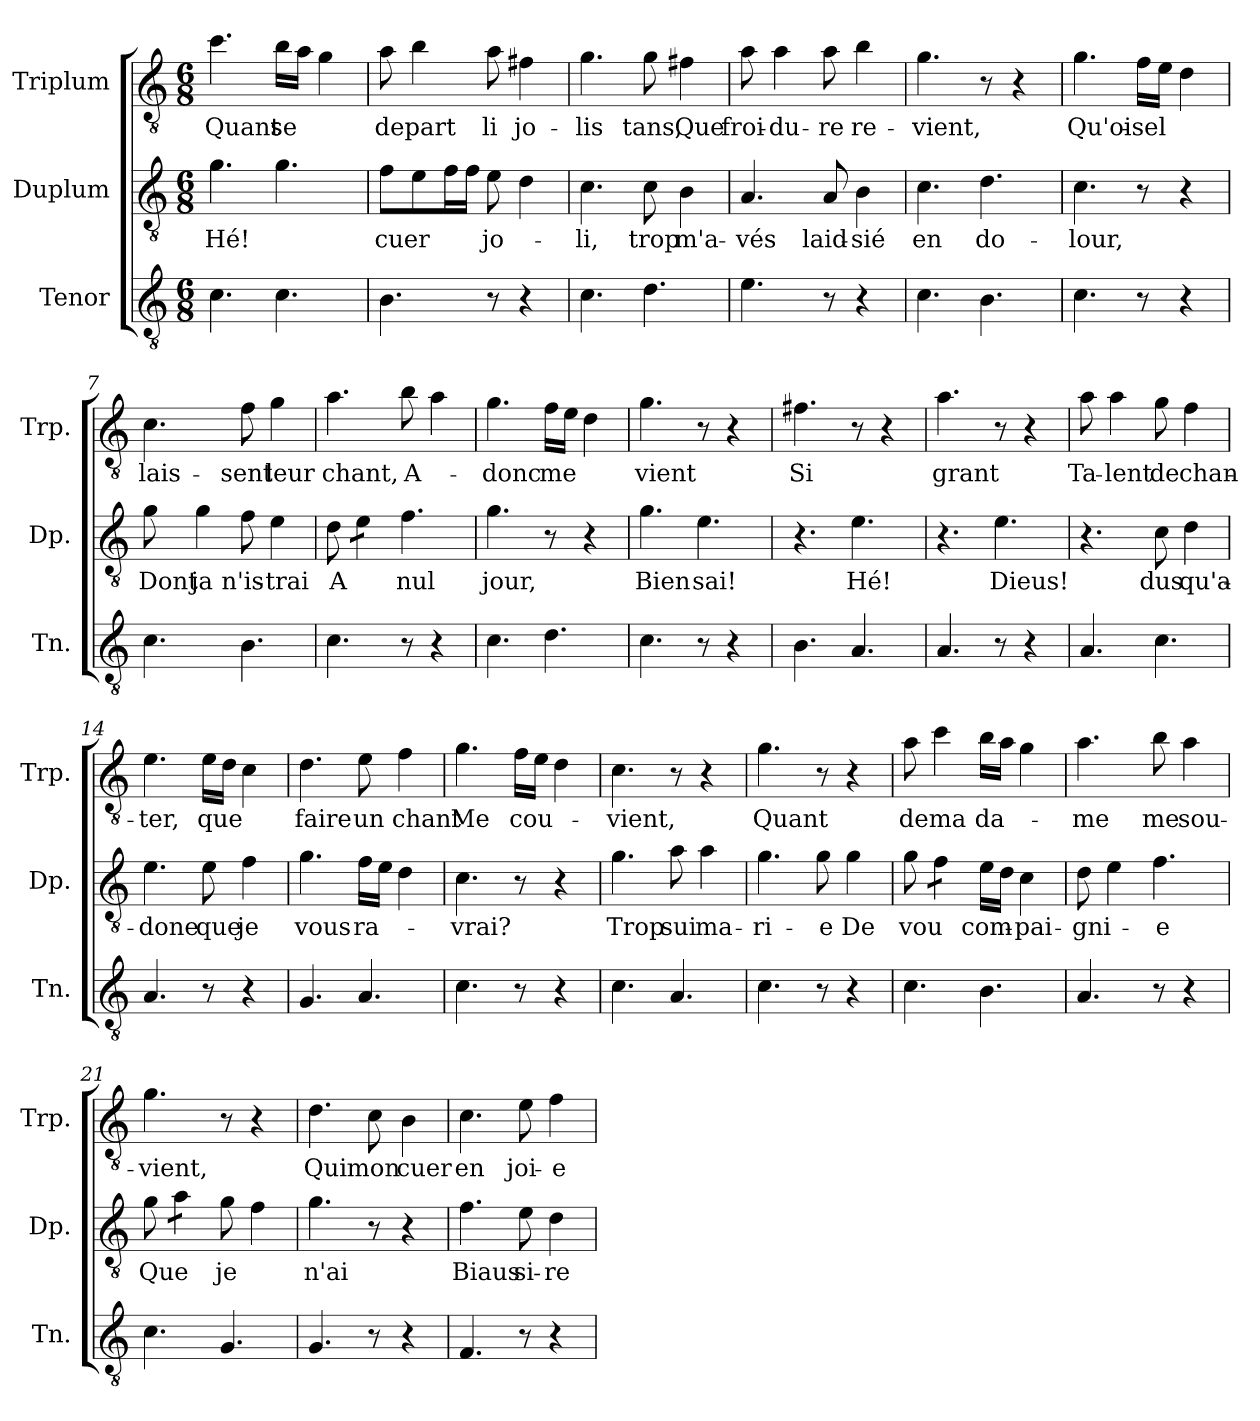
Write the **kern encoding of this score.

**kern	**kern	**text	**kern	**text
*part3	*part2	*part2	*part1	*part1
*staff3	*staff2	*staff2	*staff1	*staff1
*I"Tenor	*I"Duplum	*	*I"Triplum	*
*I'Tn.	*I'Dp.	*	*I'Trp.	*
*clefGv2	*clefGv2	*	*clefGv2	*
*k[]	*k[]	*	*k[]	*
*M6/8	*M6/8	*	*M6/8	*
=1	=1	=1	=1	=1
!	!	!LO:LY:b	!	!LO:LY:b
4.c\	4.g\	Hé!	4.cc\	Quant
!	!	!	!	!LO:LY:b
4.c\	4.g\	.	16b\LL	se
.	.	.	16a\JJ	.
.	.	.	4g\	.
=2	=2	=2	=2	=2
!	!	!LO:LY:b	!	!LO:LY:b
4.B\	8f\L	cuer	8a\	depart
.	8e\	.	4b\	.
*	*tremolo	*	*	*
.	16f\	.	.	.
.	16f\JJ	.	.	.
*	*Xtremolo	*	*	*
!	!	!LO:LY:b	!	!LO:LY:b
8r	8e\	jo-	8a\	li
!	!	!	!	!LO:LY:b
4r	4d\	.	4f#X\	jo-
=3	=3	=3	=3	=3
!	!	!LO:LY:b	!	!LO:LY:b
4.c\	4.c\	-li,	4.g\	-lis
!	!	!LO:LY:b	!	!LO:LY:b
4.d\	8c\	trop	8g\	tans,
!	!	!LO:LY:b	!	!LO:LY:b
.	4B\	m'a-	4f#X\	Que
=4	=4	=4	=4	=4
!	!	!LO:LY:b	!	!LO:LY:b
4.e\	4.A/	-vés	8a\	froi-
!	!	!	!	!LO:LY:b
.	.	.	4a\	-du-
!	!	!LO:LY:b	!	!LO:LY:b
8r	8A/	laid-	8a\	-re
!	!	!LO:LY:b	!	!LO:LY:b
4r	4B\	-sié	4b\	re-
=5	=5	=5	=5	=5
!	!	!LO:LY:b	!	!LO:LY:b
4.c\	4.c\	en	4.g\	-vient,
!	!	!LO:LY:b	!	!
4.B\	4.d\	do-	8r	.
.	.	.	4r	.
=6	=6	=6	=6	=6
!	!	!LO:LY:b	!	!LO:LY:b
4.c\	4.c\	-lour,	4.g\	Qu'oi-
!	!	!	!	!LO:LY:b
8r	8r	.	16f\LL	-sel
.	.	.	16e\JJ	.
4r	4r	.	4d\	.
!!LO:LB:g=z
=7	=7	=7	=7	=7
!	!	!LO:LY:b	!	!LO:LY:b
4.c\	8g\	Dont	4.c\	lais-
!	!	!LO:LY:b	!	!
.	4g\	ja	.	.
!	!	!LO:LY:b	!	!LO:LY:b
4.B\	8f\	n'is-	8f\	-sent
!	!	!LO:LY:b	!	!LO:LY:b
.	4e\	-trai	4g\	leur
=8	=8	=8	=8	=8
!	!	!LO:LY:b	!	!LO:LY:b
4.c\	8d\	A	4.a\	chant,
*	*tremolo	*	*	*
.	8e\L	.	.	.
.	8e\J	.	.	.
*	*Xtremolo	*	*	*
!	!	!LO:LY:b	!	!LO:LY:b
8r	4.f\	nul	8b\	A-
4r	.	.	4a\	.
=9	=9	=9	=9	=9
!	!	!LO:LY:b	!	!LO:LY:b
4.c\	4.g\	jour,	4.g\	-donc
!	!	!	!	!LO:LY:b
4.d\	8r	.	16f\LL	me
.	.	.	16e\JJ	.
.	4r	.	4d\	.
=10	=10	=10	=10	=10
!	!	!LO:LY:b	!	!LO:LY:b
4.c\	4.g\	Bien	4.g\	vient
!	!	!LO:LY:b	!	!
8r	4.e\	sai!	8r	.
4r	.	.	4r	.
=11	=11	=11	=11	=11
!	!	!	!	!LO:LY:b
4.B\	4.r	.	4.f#X\	Si
!	!	!LO:LY:b	!	!
4.A/	4.e\	Hé!	8r	.
.	.	.	4r	.
=12	=12	=12	=12	=12
!	!	!	!	!LO:LY:b
4.A/	4.r	.	4.a\	grant
!	!	!LO:LY:b	!	!
8r	4.e\	Dieus!	8r	.
4r	.	.	4r	.
=13	=13	=13	=13	=13
!	!	!	!	!LO:LY:b
4.A/	4.r	.	8a\	Ta-
!	!	!	!	!LO:LY:b
.	.	.	4a\	-lent
!	!	!LO:LY:b	!	!LO:LY:b
4.c\	8c\	dus	8g\	de
!	!	!LO:LY:b	!	!LO:LY:b
.	4d\	qu'a-	4f\	chan-
!!LO:LB:g=z
=14	=14	=14	=14	=14
!	!	!LO:LY:b	!	!LO:LY:b
4.A/	4.e\	-done	4.e\	-ter,
!	!	!LO:LY:b	!	!LO:LY:b
8r	8e\	que	16e\LL	que
.	.	.	16d\JJ	.
!	!	!LO:LY:b	!	!
4r	4f\	je	4c\	.
=15	=15	=15	=15	=15
!	!	!LO:LY:b	!	!LO:LY:b
4.G/	4.g\	vous	4.d\	faire
!	!	!LO:LY:b	!	!LO:LY:b
4.A/	16f\LL	ra-	8e\	un
.	16e\JJ	.	.	.
!	!	!	!	!LO:LY:b
.	4d\	.	4f\	chant
=16	=16	=16	=16	=16
!	!	!LO:LY:b	!	!LO:LY:b
4.c\	4.c\	-vrai?	4.g\	Me
!	!	!	!	!LO:LY:b
8r	8r	.	16f\LL	cou-
.	.	.	16e\JJ	.
4r	4r	.	4d\	.
=17	=17	=17	=17	=17
!	!	!LO:LY:b	!	!LO:LY:b
4.c\	4.g\	Trop	4.c\	-vient,
!	!	!LO:LY:b	!	!
4.A/	8a\	sui	8r	.
!	!	!LO:LY:b	!	!
.	4a\	ma-	4r	.
=18	=18	=18	=18	=18
!	!	!LO:LY:b	!	!LO:LY:b
4.c\	4.g\	-ri-	4.g\	Quant
!	!	!LO:LY:b	!	!
8r	8g\	-e	8r	.
!	!	!LO:LY:b	!	!
4r	4g\	De	4r	.
=19	=19	=19	=19	=19
!	!	!LO:LY:b	!	!LO:LY:b
4.c\	8g\	vou	8a\	de
!	!	!	!	!LO:LY:b
*	*tremolo	*	*	*
.	8f\L	.	4cc\	ma
.	8f\J	.	.	.
*	*Xtremolo	*	*	*
!	!	!LO:LY:b	!	!LO:LY:b
4.B\	16e\LL	com-	16b\LL	da-
.	16d\JJ	.	16a\JJ	.
!	!	!LO:LY:b	!	!
.	4c\	-pai-	4g\	.
=20	=20	=20	=20	=20
!	!	!LO:LY:b	!	!LO:LY:b
4.A/	8d\	-gni-	4.a\	-me
.	4e\	.	.	.
!	!	!LO:LY:b	!	!LO:LY:b
8r	4.f\	-e	8b\	me
!	!	!	!	!LO:LY:b
4r	.	.	4a\	sou-
!!LO:LB:g=z
=21	=21	=21	=21	=21
!	!	!LO:LY:b	!	!LO:LY:b
4.c\	8g\	Que	4.g\	-vient,
*	*tremolo	*	*	*
.	8a\L	.	.	.
.	8a\J	.	.	.
*	*Xtremolo	*	*	*
!	!	!LO:LY:b	!	!
4.G/	8g\	je	8r	.
.	4f\	.	4r	.
=22	=22	=22	=22	=22
!	!	!LO:LY:b	!	!LO:LY:b
4.G/	4.g\	n'ai	4.d\	Qui
!	!	!	!	!LO:LY:b
8r	8r	.	8c\	mon
!	!	!	!	!LO:LY:b
4r	4r	.	4B\	cuer
=23	=23	=23	=23	=23
!	!	!LO:LY:b	!	!LO:LY:b
4.F/	4.f\	Biaus	4.c\	en
!	!	!LO:LY:b	!	!LO:LY:b
8r	8e\	si-	8e\	joi-
!	!	!LO:LY:b	!	!LO:LY:b
4r	4d\	-re	4f\	-e
=	=	=	=	=
*-	*-	*-	*-	*-
